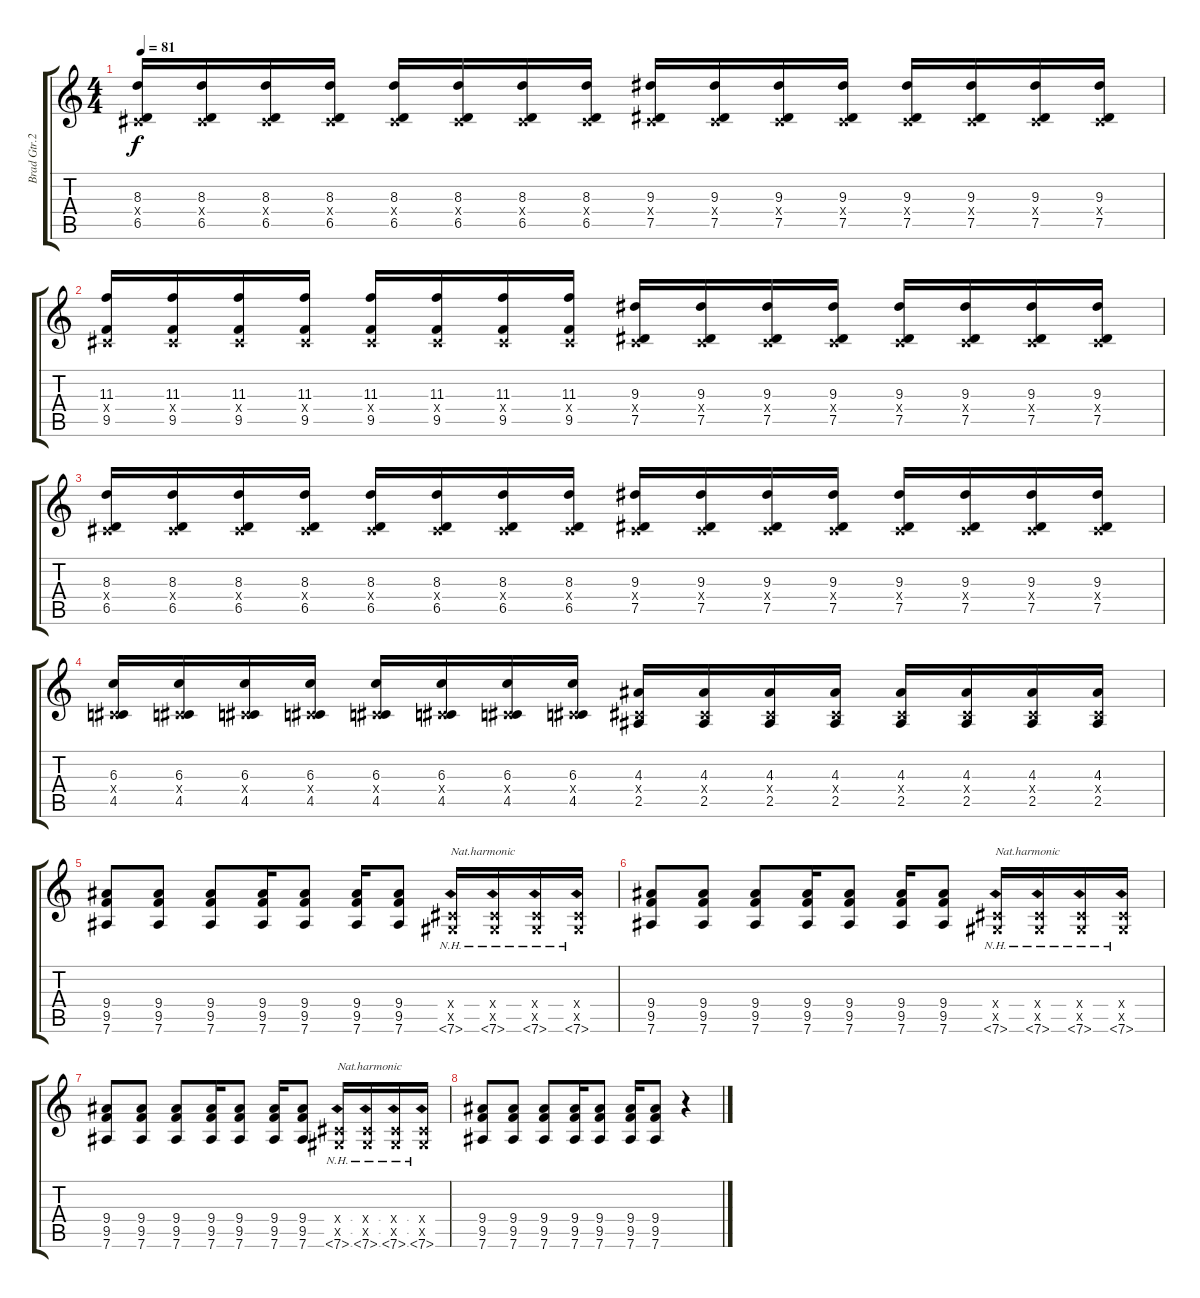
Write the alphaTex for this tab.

\track ("Brad Gtr.2" "Brad Gtr.2") {instrument distortionguitar}
\staff {score tabs}
\tuning (Eb4 Bb3 Gb3 Db3 Ab2 Eb2) {hide}
\ts (4 4)
\tempo 81
\clef g2
\ks c
(8.3 0.4{x} 6.5).16{dy f volume 16 balance 8 instrument distortionguitar} (8.3 0.4{x} 6.5).16 (8.3 0.4{x} 6.5).16 (8.3 0.4{x} 6.5).16 (8.3 0.4{x} 6.5).16 (8.3 0.4{x} 6.5).16 (8.3 0.4{x} 6.5).16 (8.3 0.4{x} 6.5).16 (9.3 0.4{x} 7.5).16 (9.3 0.4{x} 7.5).16 (9.3 0.4{x} 7.5).16 (9.3 0.4{x} 7.5).16 (9.3 0.4{x} 7.5).16 (9.3 0.4{x} 7.5).16 (9.3 0.4{x} 7.5).16 (9.3 0.4{x} 7.5).16 |
(11.3 0.4{x} 9.5).16 (11.3 0.4{x} 9.5).16 (11.3 0.4{x} 9.5).16 (11.3 0.4{x} 9.5).16 (11.3 0.4{x} 9.5).16 (11.3 0.4{x} 9.5).16 (11.3 0.4{x} 9.5).16 (11.3 0.4{x} 9.5).16 (9.3 0.4{x} 7.5).16 (9.3 0.4{x} 7.5).16 (9.3 0.4{x} 7.5).16 (9.3 0.4{x} 7.5).16 (9.3 0.4{x} 7.5).16 (9.3 0.4{x} 7.5).16 (9.3 0.4{x} 7.5).16 (9.3 0.4{x} 7.5).16 |
(8.3 0.4{x} 6.5).16{volume 16 balance 8 instrument distortionguitar} (8.3 0.4{x} 6.5).16 (8.3 0.4{x} 6.5).16 (8.3 0.4{x} 6.5).16 (8.3 0.4{x} 6.5).16 (8.3 0.4{x} 6.5).16 (8.3 0.4{x} 6.5).16 (8.3 0.4{x} 6.5).16 (9.3 0.4{x} 7.5).16 (9.3 0.4{x} 7.5).16 (9.3 0.4{x} 7.5).16 (9.3 0.4{x} 7.5).16 (9.3 0.4{x} 7.5).16 (9.3 0.4{x} 7.5).16 (9.3 0.4{x} 7.5).16 (9.3 0.4{x} 7.5).16 |
(6.3 0.4{x} 4.5).16 (6.3 0.4{x} 4.5).16 (6.3 0.4{x} 4.5).16 (6.3 0.4{x} 4.5).16 (6.3 0.4{x} 4.5).16 (6.3 0.4{x} 4.5).16 (6.3 0.4{x} 4.5).16 (6.3 0.4{x} 4.5).16 (4.3 0.4{x} 2.5).16 (4.3 0.4{x} 2.5).16 (4.3 0.4{x} 2.5).16 (4.3 0.4{x} 2.5).16 (4.3 0.4{x} 2.5).16 (4.3 0.4{x} 2.5).16 (4.3 0.4{x} 2.5).16 (4.3 0.4{x} 2.5).16 |
(9.4 9.5 7.6).8{volume 8 balance 8} (9.4 9.5 7.6).8 (9.4 9.5 7.6).8 (9.4 9.5 7.6).16 (9.4 9.5 7.6).8 (9.4 9.5 7.6).16 (9.4 9.5 7.6).8 (0.4{x} 0.5{x} 7.6{nh}).16{txt "Nat.harmonic" volume 16} (0.4{x} 0.5{x} 7.6{nh}).16 (0.4{x} 0.5{x} 7.6{nh}).16 (0.4{x} 0.5{x} 7.6{nh}).16 |
(9.4 9.5 7.6).8{volume 8 balance 8} (9.4 9.5 7.6).8 (9.4 9.5 7.6).8 (9.4 9.5 7.6).16 (9.4 9.5 7.6).8 (9.4 9.5 7.6).16 (9.4 9.5 7.6).8 (0.4{x} 0.5{x} 7.6{nh}).16{txt "Nat.harmonic" volume 16} (0.4{x} 0.5{x} 7.6{nh}).16 (0.4{x} 0.5{x} 7.6{nh}).16 (0.4{x} 0.5{x} 7.6{nh}).16 |
(9.4 9.5 7.6).8{volume 8 balance 8} (9.4 9.5 7.6).8 (9.4 9.5 7.6).8 (9.4 9.5 7.6).16 (9.4 9.5 7.6).8 (9.4 9.5 7.6).16 (9.4 9.5 7.6).8 (0.4{x} 0.5{x} 7.6{nh}).16{txt "Nat.harmonic" volume 16} (0.4{x} 0.5{x} 7.6{nh}).16 (0.4{x} 0.5{x} 7.6{nh}).16 (0.4{x} 0.5{x} 7.6{nh}).16 |
(9.4 9.5 7.6).8{volume 8} (9.4 9.5 7.6).8 (9.4 9.5 7.6).8 (9.4 9.5 7.6).16 (9.4 9.5 7.6).8 (9.4 9.5 7.6).16 (9.4 9.5 7.6).8 r.4
